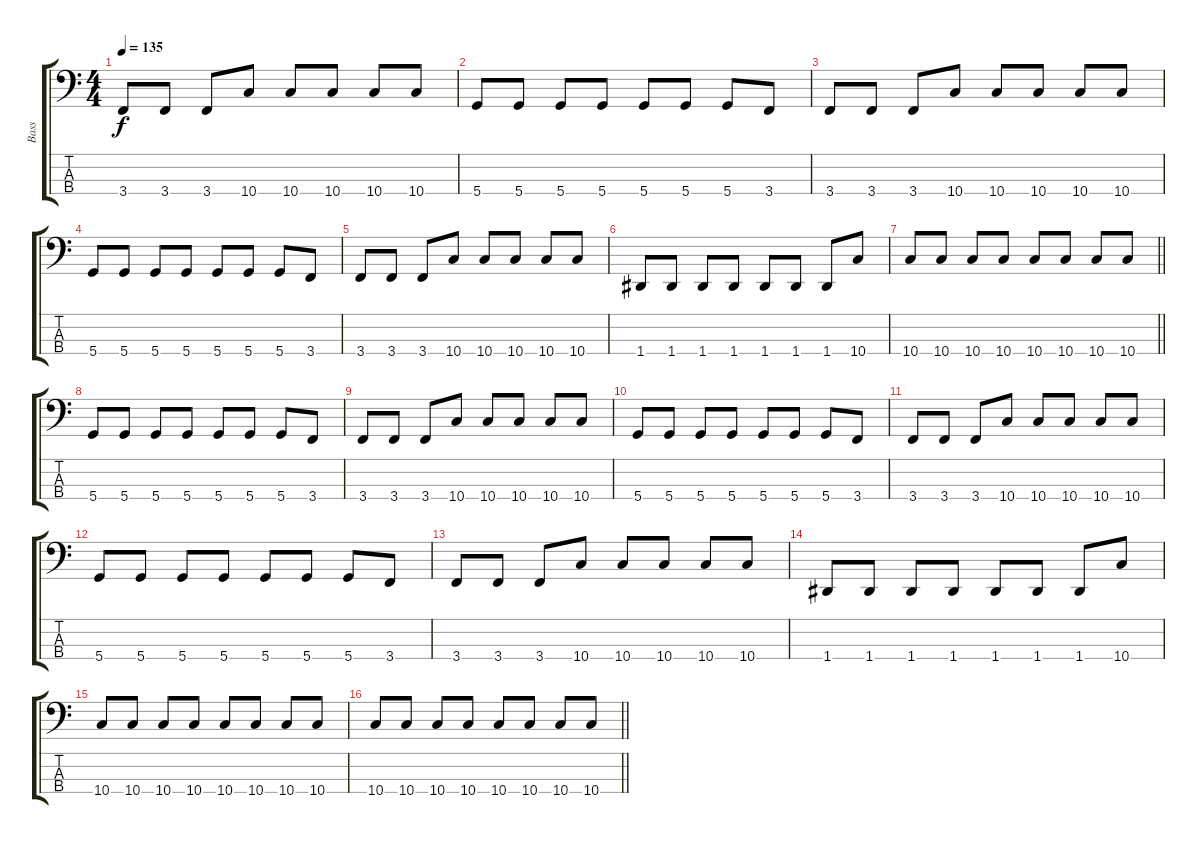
\track ("Bass" "Bass") {instrument electricbassfinger}
\staff {score tabs}
\tuning (G2 D2 A1 D1) {hide}
\ts (4 4)
\tempo 135
\clef f4
\ks c
3.4.8{dy f} 3.4.8 3.4.8 10.4.8 10.4.8 10.4.8 10.4.8 10.4.8 |
5.4.8 5.4.8 5.4.8 5.4.8 5.4.8 5.4.8 5.4.8 3.4.8 |
3.4.8 3.4.8 3.4.8 10.4.8 10.4.8 10.4.8 10.4.8 10.4.8 |
5.4.8 5.4.8 5.4.8 5.4.8 5.4.8 5.4.8 5.4.8 3.4.8 |
3.4.8 3.4.8 3.4.8 10.4.8 10.4.8 10.4.8 10.4.8 10.4.8 |
1.4.8 1.4.8 1.4.8 1.4.8 1.4.8 1.4.8 1.4.8 10.4.8 |
\barLineRight lightlight
10.4.8 10.4.8 10.4.8 10.4.8 10.4.8 10.4.8 10.4.8 10.4.8 |
\section ("" "")
5.4.8 5.4.8 5.4.8 5.4.8 5.4.8 5.4.8 5.4.8 3.4.8 |
3.4.8 3.4.8 3.4.8 10.4.8 10.4.8 10.4.8 10.4.8 10.4.8 |
5.4.8 5.4.8 5.4.8 5.4.8 5.4.8 5.4.8 5.4.8 3.4.8 |
3.4.8 3.4.8 3.4.8 10.4.8 10.4.8 10.4.8 10.4.8 10.4.8 |
5.4.8 5.4.8 5.4.8 5.4.8 5.4.8 5.4.8 5.4.8 3.4.8 |
3.4.8 3.4.8 3.4.8 10.4.8 10.4.8 10.4.8 10.4.8 10.4.8 |
1.4.8 1.4.8 1.4.8 1.4.8 1.4.8 1.4.8 1.4.8 10.4.8 |
10.4.8 10.4.8 10.4.8 10.4.8 10.4.8 10.4.8 10.4.8 10.4.8 |
\barLineRight lightlight
10.4.8 10.4.8 10.4.8 10.4.8 10.4.8 10.4.8 10.4.8 10.4.8
